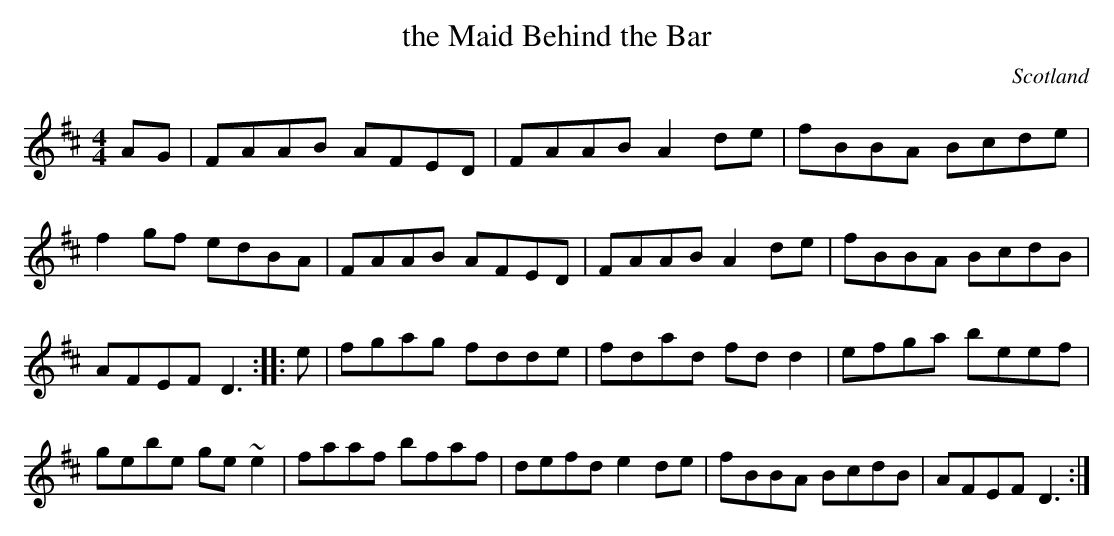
X:1
T:the Maid Behind the Bar
M:4/4
O:Scotland
O:Ireland
K:D
AG|\
FAAB AFED|FAAB A2 de|fBBA Bcde|f2 gf edBA|\
FAAB AFED|FAAB A2 de|fBBA BcdB|AFEF D3:|\
|:e|\
fgag fdde|fdad fd d2|efga beef|gebe ge ~e2|\
faaf bfaf|defd e2 de|fBBA BcdB|AFEF D3:|
